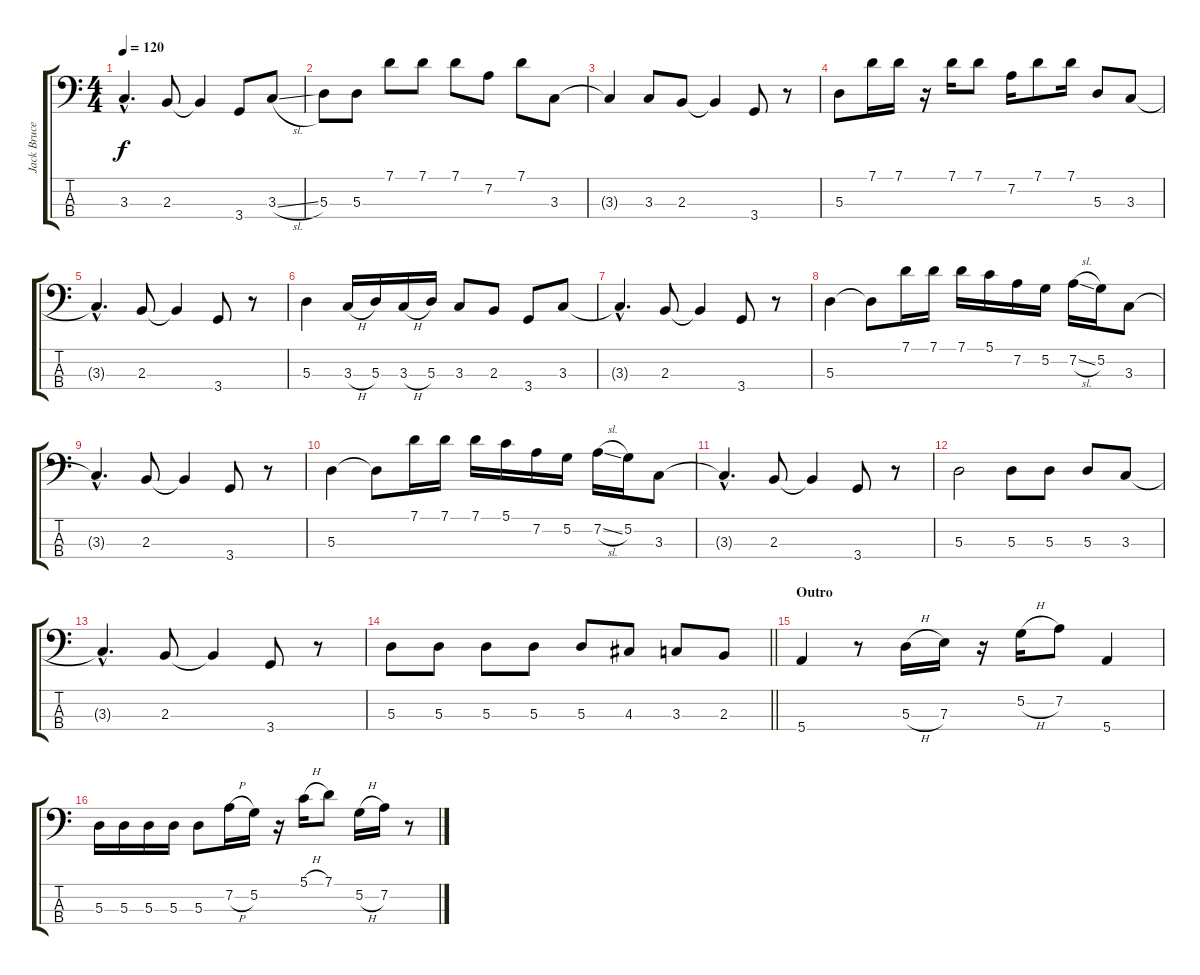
\track ("Jack Bruce Bass" "Jack Bruce") {instrument electricbasspick}
\staff {score tabs}
\tuning (G2 D2 A1 E1) {hide}
\ts (4 4)
\tempo 120
\clef f4
\ks c
3.3{hac t}.4{d dy f} 2.3.8 2.3{t}.4 3.4.8 3.3{sl}.8 |
5.3.8 5.3.8 7.1.8 7.1.8 7.1.8 7.2.8 7.1.8 3.3.8 |
3.3{t}.4 3.3.8 2.3.8 2.3{t}.4 3.4.8 r.8 |
5.3.8 7.1.16 7.1.16 r.16 7.1.16 7.1.8 7.2.16 7.1.8 7.1.16 5.3.8 3.3.8 |
3.3{hac t}.4{d} 2.3.8 2.3{t}.4 3.4.8 r.8 |
5.3.4 3.3{h}.16 5.3.16 3.3{h}.16 5.3.16 3.3.8 2.3.8 3.4.8 3.3.8 |
3.3{hac t}.4{d} 2.3.8 2.3{t}.4 3.4.8 r.8 |
5.3.4 5.3{t}.8 7.1.16 7.1.16 7.1.16 5.1.16 7.2.16 5.2.16 7.2{sl}.16 5.2.16 3.3.8 |
3.3{hac t}.4{d} 2.3.8 2.3{t}.4 3.4.8 r.8 |
5.3.4 5.3{t}.8 7.1.16 7.1.16 7.1.16 5.1.16 7.2.16 5.2.16 7.2{sl}.16 5.2.16 3.3.8 |
3.3{hac t}.4{d} 2.3.8 2.3{t}.4 3.4.8 r.8 |
5.3.2 5.3.8 5.3.8 5.3.8 3.3.8 |
3.3{hac t}.4{d} 2.3.8 2.3{t}.4 3.4.8 r.8 |
\barLineRight lightlight
5.3.8 5.3.8 5.3.8 5.3.8 5.3.8 4.3.8 3.3.8 2.3.8 |
\section ("" "Outro")
5.4.4 r.8 5.3{h}.16 7.3.16 r.16 5.2{h}.16 7.2.8 5.4.4 |
5.3.16 5.3.16 5.3.16 5.3.16 5.3.8 7.2{h}.16 5.2.16 r.16 5.1{h}.16 7.1.8 5.2{h}.16 7.2.16 r.8
